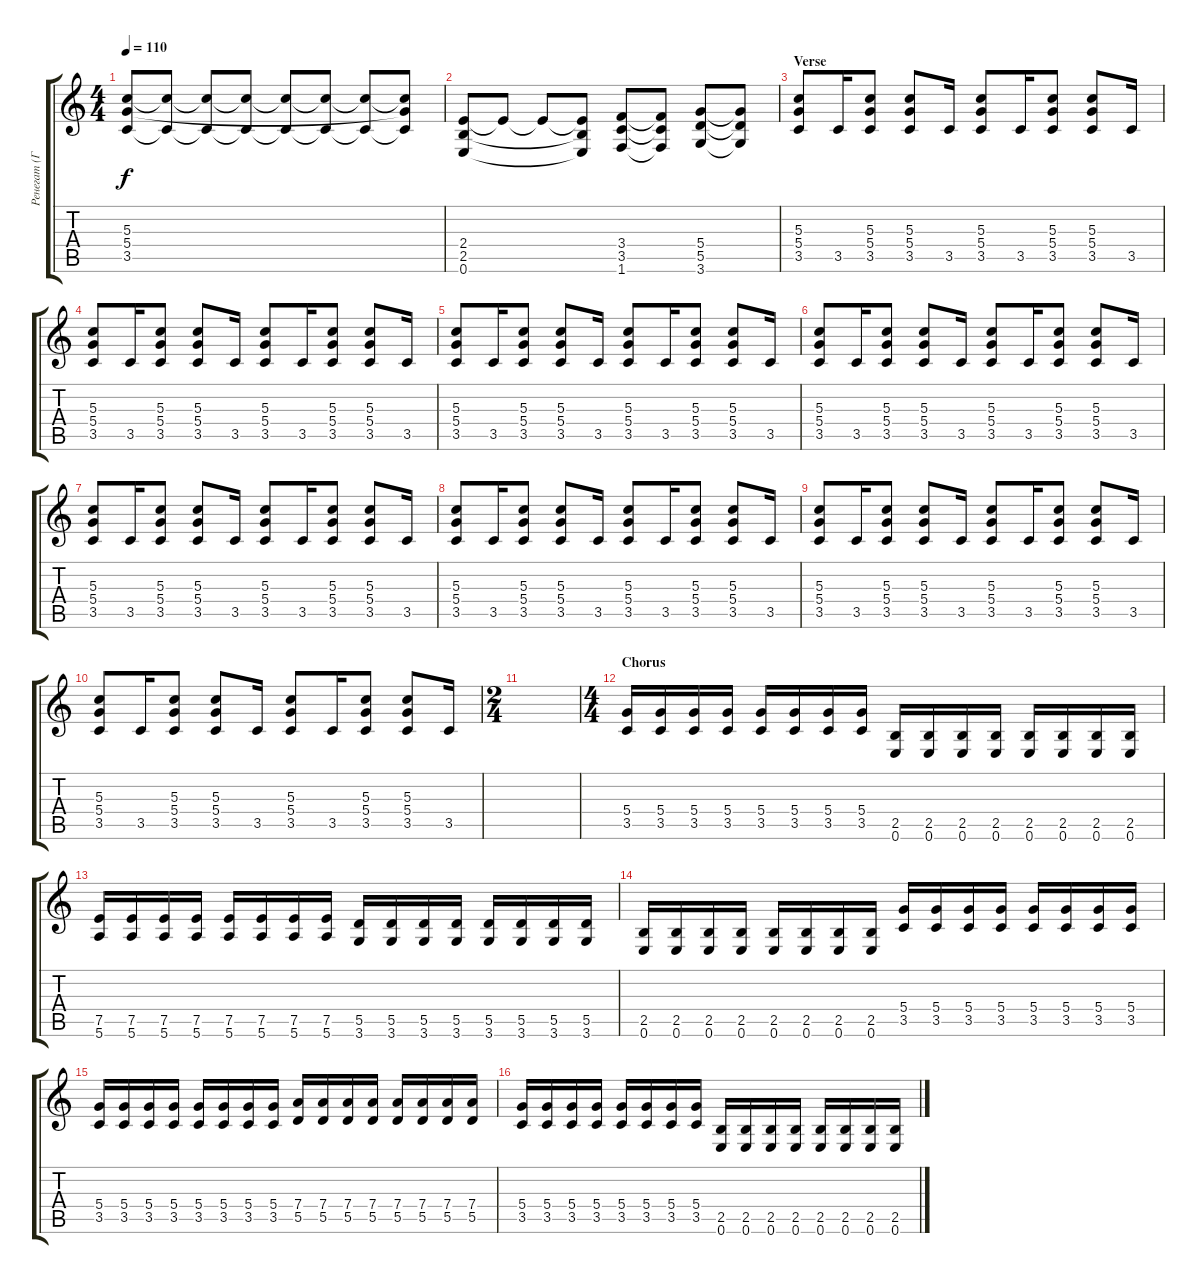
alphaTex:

\track ("Ренегат (Гитара №3)" "Ренегат (Г") {instrument distortionguitar}
\staff {score tabs}
\tuning (E4 B3 G3 D3 A2 E2) {hide}
\ts (4 4)
\tempo 110
\clef g2
\ks c
(5.3 5.4 3.5).8{dy f} (5.3{t} 3.5{t}).8 (5.3{t} 3.5{t}).8 (5.3{t} 3.5{t}).8 (5.3{t} 3.5{t}).8 (5.3{t} 3.5{t}).8 (5.3{t} 3.5{t}).8 (5.3{t} 5.4{t} 3.5{t}).8 |
(2.4 2.5 0.6).8 2.4{t}.8 2.4{t}.8 (2.4{t} 2.5{t} 0.6{t}).8 (3.4 3.5 1.6).8 (3.4{t} 3.5{t} 1.6{t}).8 (5.4 5.5 3.6).8 (5.4{t} 5.5{t} 3.6{t}).8 |
\section ("" "Verse")
(5.3 5.4 3.5).8{volume 8 balance 2} 3.5.16 (5.3 5.4 3.5).8 (5.3 5.4 3.5).8 3.5.16 (5.3 5.4 3.5).8 3.5.16 (5.3 5.4 3.5).8 (5.3 5.4 3.5).8 3.5.16 |
(5.3 5.4 3.5).8{volume 8 balance 2} 3.5.16 (5.3 5.4 3.5).8 (5.3 5.4 3.5).8 3.5.16 (5.3 5.4 3.5).8 3.5.16 (5.3 5.4 3.5).8 (5.3 5.4 3.5).8 3.5.16 |
(5.3 5.4 3.5).8{volume 8 balance 2} 3.5.16 (5.3 5.4 3.5).8 (5.3 5.4 3.5).8 3.5.16 (5.3 5.4 3.5).8 3.5.16 (5.3 5.4 3.5).8 (5.3 5.4 3.5).8 3.5.16 |
(5.3 5.4 3.5).8{volume 8 balance 2} 3.5.16 (5.3 5.4 3.5).8 (5.3 5.4 3.5).8 3.5.16 (5.3 5.4 3.5).8 3.5.16 (5.3 5.4 3.5).8 (5.3 5.4 3.5).8 3.5.16 |
(5.3 5.4 3.5).8{volume 8 balance 2} 3.5.16 (5.3 5.4 3.5).8 (5.3 5.4 3.5).8 3.5.16 (5.3 5.4 3.5).8 3.5.16 (5.3 5.4 3.5).8 (5.3 5.4 3.5).8 3.5.16 |
(5.3 5.4 3.5).8{volume 8 balance 2} 3.5.16 (5.3 5.4 3.5).8 (5.3 5.4 3.5).8 3.5.16 (5.3 5.4 3.5).8 3.5.16 (5.3 5.4 3.5).8 (5.3 5.4 3.5).8 3.5.16 |
(5.3 5.4 3.5).8{volume 8 balance 2} 3.5.16 (5.3 5.4 3.5).8 (5.3 5.4 3.5).8 3.5.16 (5.3 5.4 3.5).8 3.5.16 (5.3 5.4 3.5).8 (5.3 5.4 3.5).8 3.5.16 |
(5.3 5.4 3.5).8{volume 8 balance 2} 3.5.16 (5.3 5.4 3.5).8 (5.3 5.4 3.5).8 3.5.16 (5.3 5.4 3.5).8 3.5.16 (5.3 5.4 3.5).8 (5.3 5.4 3.5).8 3.5.16 |
\ts (2 4)
|
\ts (4 4)
\section ("" "Chorus")
(5.4 3.5).16 (5.4 3.5).16 (5.4 3.5).16 (5.4 3.5).16 (5.4 3.5).16 (5.4 3.5).16 (5.4 3.5).16 (5.4 3.5).16 (2.5 0.6).16 (2.5 0.6).16 (2.5 0.6).16 (2.5 0.6).16 (2.5 0.6).16 (2.5 0.6).16 (2.5 0.6).16 (2.5 0.6).16 |
(7.5 5.6).16 (7.5 5.6).16 (7.5 5.6).16 (7.5 5.6).16 (7.5 5.6).16 (7.5 5.6).16 (7.5 5.6).16 (7.5 5.6).16 (5.5 3.6).16 (5.5 3.6).16 (5.5 3.6).16 (5.5 3.6).16 (5.5 3.6).16 (5.5 3.6).16 (5.5 3.6).16 (5.5 3.6).16 |
(2.5 0.6).16 (2.5 0.6).16 (2.5 0.6).16 (2.5 0.6).16 (2.5 0.6).16 (2.5 0.6).16 (2.5 0.6).16 (2.5 0.6).16 (5.4 3.5).16 (5.4 3.5).16 (5.4 3.5).16 (5.4 3.5).16 (5.4 3.5).16 (5.4 3.5).16 (5.4 3.5).16 (5.4 3.5).16 |
(5.4 3.5).16 (5.4 3.5).16 (5.4 3.5).16 (5.4 3.5).16 (5.4 3.5).16 (5.4 3.5).16 (5.4 3.5).16 (5.4 3.5).16 (7.4 5.5).16 (7.4 5.5).16 (7.4 5.5).16 (7.4 5.5).16 (7.4 5.5).16 (7.4 5.5).16 (7.4 5.5).16 (7.4 5.5).16 |
(5.4 3.5).16 (5.4 3.5).16 (5.4 3.5).16 (5.4 3.5).16 (5.4 3.5).16 (5.4 3.5).16 (5.4 3.5).16 (5.4 3.5).16 (2.5 0.6).16 (2.5 0.6).16 (2.5 0.6).16 (2.5 0.6).16 (2.5 0.6).16 (2.5 0.6).16 (2.5 0.6).16 (2.5 0.6).16
